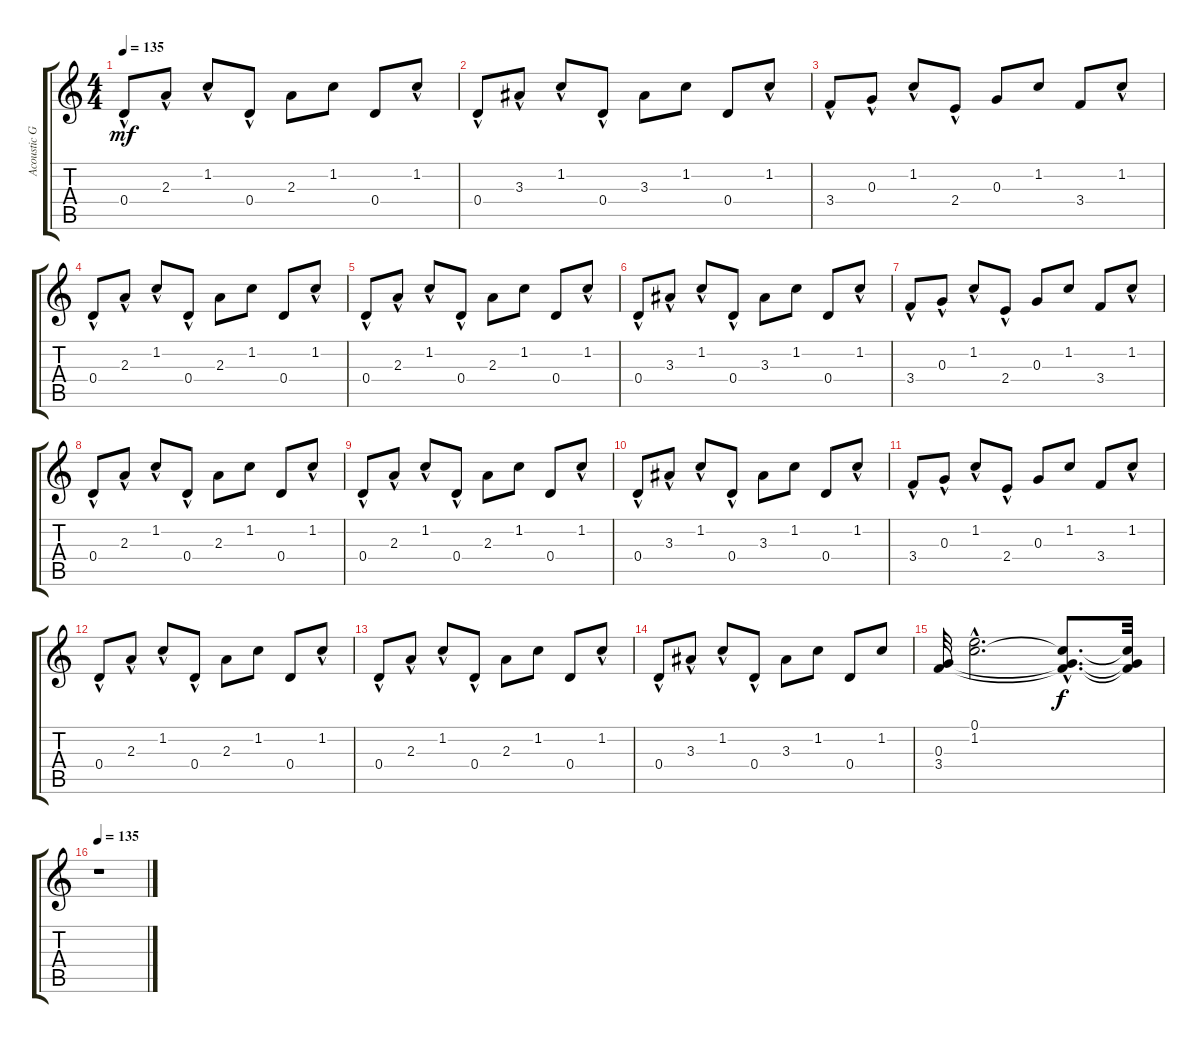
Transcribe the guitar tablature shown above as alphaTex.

\track ("Acoustic Guitar" "Acoustic G") {instrument acousticguitarsteel}
\staff {score tabs}
\tuning (E4 B3 G3 D3 A2 E2) {hide}
\ts (4 4)
\tempo 135
\clef g2
\ks c
0.4{hac}.8{dy mf} 2.3{hac}.8 1.2{hac}.8 0.4{hac}.8 2.3.8 1.2.8 0.4.8 1.2{hac}.8 |
0.4{hac}.8 3.3{hac}.8 1.2{hac}.8 0.4{hac}.8 3.3.8 1.2.8 0.4.8 1.2{hac}.8 |
3.4{hac}.8 0.3{hac}.8 1.2{hac}.8 2.4{hac}.8 0.3.8 1.2.8 3.4.8 1.2{hac}.8 |
0.4{hac}.8 2.3{hac}.8 1.2{hac}.8 0.4{hac}.8 2.3.8 1.2.8 0.4.8 1.2{hac}.8 |
0.4{hac}.8 2.3{hac}.8 1.2{hac}.8 0.4{hac}.8 2.3.8 1.2.8 0.4.8 1.2{hac}.8 |
0.4{hac}.8 3.3{hac}.8 1.2{hac}.8 0.4{hac}.8 3.3.8 1.2.8 0.4.8 1.2{hac}.8 |
3.4{hac}.8 0.3{hac}.8 1.2{hac}.8 2.4{hac}.8 0.3.8 1.2.8 3.4.8 1.2{hac}.8 |
0.4{hac}.8 2.3{hac}.8 1.2{hac}.8 0.4{hac}.8 2.3.8 1.2.8 0.4.8 1.2{hac}.8 |
0.4{hac}.8 2.3{hac}.8 1.2{hac}.8 0.4{hac}.8 2.3.8 1.2.8 0.4.8 1.2{hac}.8 |
0.4{hac}.8 3.3{hac}.8 1.2{hac}.8 0.4{hac}.8 3.3.8 1.2.8 0.4.8 1.2{hac}.8 |
3.4{hac}.8 0.3{hac}.8 1.2{hac}.8 2.4{hac}.8 0.3.8 1.2.8 3.4.8 1.2{hac}.8 |
0.4{hac}.8 2.3{hac}.8 1.2{hac}.8 0.4{hac}.8 2.3.8 1.2.8 0.4.8 1.2{hac}.8 |
0.4{hac}.8 2.3{hac}.8 1.2{hac}.8 0.4{hac}.8 2.3.8 1.2.8 0.4.8 1.2{hac}.8 |
0.4{hac}.8 3.3{hac}.8 1.2{hac}.8 0.4{hac}.8 3.3.8 1.2.8 0.4.8 1.2.8 |
(0.3 3.4).32 (0.1{hac} 1.2{hac}).2{d} (1.2{hac t} 0.3{hac t} 3.4{hac t}).8{d dy f} (1.2{t} 0.3{t} 3.4{t}).32 |
\tempo 135
r.1
